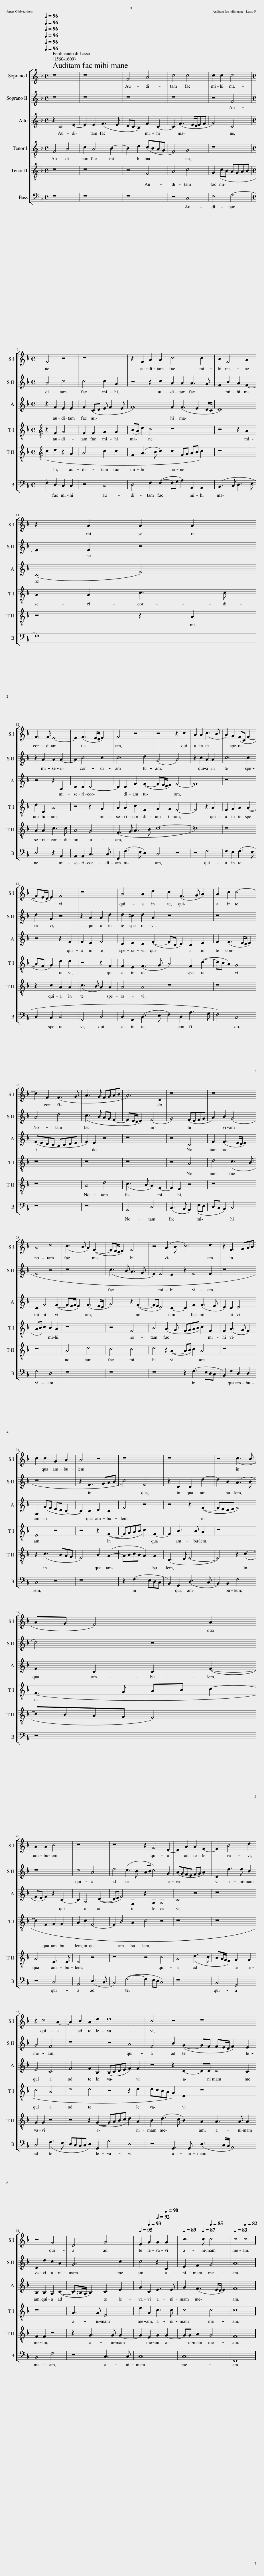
X:1
%%score [ 1 2 3 4 5 6 ]
L:1/8
Q:1/4=96
M:4/4
I:linebreak $
K:F
V:1 treble
V:2 treble
V:3 treble
V:4 treble-8
V:5 treble-8
V:6 bass
V:1
 z8 | z8 | F4 A4 | c4 c4 | c2 c2 c4 |$ %5
[M:4/4] F4 z4 | z8 | z2 F2 A2 A2 | c6 c2 | B2 F4 A2 |$ %10
 z2 A2 A2 A2 |$ F3 F E4- | E2 (F3 E/D/ E2) | F4 z4 | z4 z2 c2 | %15
 A2 A2 (c3 B | A2) G2 (FC F2- |$ FE/D/ E2) F4 | z8 | A4 A2 d2 | %20
 c2 (F3 G A2) | A2 c2 c4- |$ c2 F2 (F3 G | A3 G FGAB | A6) D2 | %25
 z8 | z8 |$ A4 d4 | (c3 B A2) (F2- | FE/D/ E2) F4 | %30
 z4 (A3 B | c6) d2 | z2 F3 GAB |$ c2 c2 G2 A2 | A4 z4 | %35
 z8 | z8 | z4 (c3 B |$ AG F4) A2 |$ A2 A2 c4 | %40
 z8 | z8 | z2 G4 E2- | E2 A2 A2 F2- | F2 B4 d2 |$ %45
 z2 c4 A2- | A2 B2 A2 d2 | d8 | B4 z4 | z8 |$ %50
 z4 F4 | D4 G4 |[Q:1/4=95] E2[Q:1/4=93] G2[Q:1/4=92] G2[Q:1/4=90] G2 |[Q:1/4=89] c3[Q:1/4=87] c[Q:1/4=85] c4 |[Q:1/4=83] c4[Q:1/4=82] c4 |] %55
V:2
 z8 | z8 | z8 | z8 | z4 F4 |$ %5
[M:4/4] A4 c4 | c4 c2 G2 | z4 z2 c2 | A2 A2 A3 G | F2 B2 A2 F2- |$ %10
 F2 F2 z4 |$ z2 A2 A2 A2- | A2 c4 c2 | c6 d2 | (G4 A4) | %15
 z2 c2 A2 A2 | c6 c2 |$ d2 G2 z4 | z2 A2 A2 d2 | d2 ^c2 d2 A2 | %20
 z8 | z8 |$ A4 d4 | (c3 B AG F2- | FE/D/ E2) (F4 | %25
 G4) (FEFG | A2) B2 (G4 |$ F4 z4 | z8 | (c3 B A3 G | %30
 F2) F4 E2 | z2 F4 F2 | z8 |$ z8 | z2 F3 GAB | %35
 c4) F4 | z2 D2 D2 d2- | d2 B2 (A3 B |$ c4) z4 |$ z8 | %40
 c4 A4 | d4 (c3 B | AB c4) G2 | (AGFE FG A2) | D2 d3 d B2 |$ %45
 G4 F4 | z8 | z4 A4 | F4 B2 (G2- | GF FE/D/ F2) E2 |$ %50
 D2 d2 c2 A2 | G6 c2 | c4 z2 C2 | E2 F2 G4 | A8 |] %55
V:3
 z2 C4 E2- | E2 E2 (F3 E | DC B,2) F2 C2- | C2 (F3 E/D/EF | G4) C4 |$ %5
[M:4/4] z2 F2 E2 E2 | F2 (CD E F2 E | F8) | F2 (F3 E2 D/C/ | D8) |$ %10
 (C4 F4) |$ z4 z2 A,2 | C2 C2 C4- | C2 C2 F2 (F2- | FE/D/ E2) F4- | %15
 F8 | z8 |$ z4 z2 F2 | F2 E2 F4 | D2 E2 D2 (F2- | %20
 FC D2) C2 E2 | F2 (F3 E/D/ E2) |$ (FEDC B,CDE | F2) E2 z4 | z8 | %25
 z4 C4 | F2 (F3 E/D/ E2) |$ C2 F4 (F2- | FE/F/ E2) (F3 E/D/ | G4) z2 (F2- | %30
 FE D4) C2- | C2 F2 (F3 E | D2) C2 D4 |$ G,2 (GF ED C2- | C2) C2 D2 C2 | %35
 F4 z4 | z4 z2 (F2- | FEDE F4) |$ F2 C2 C2 (F2- |$ FE F2) z2 C2- | %40
 C2 A,4 (D2- | DE F4) F,2 | z2 G,2 G,4 | C4 z4 | z8 |$ %45
 E4 C4 | F4 F2 B,2 | (B,CDE F2) F2 | z4 z2 D2- | DD D4 C2 |$ %50
 B,2 B,2 A,2 (C2- | C=B,/A,/ B,2) C2 E2 | G2 C2 E3 E | G2 (F3 E/D/ E2) | F8 |] %55
V:4
 F4 A4 | c2 A4 B2- | B2 d2 (cBAG | F4) G4 | z8 |$ %5
[M:4/4][K:treble-8] z2 F2 G4 | F2 F2 G2 G2 | (BA d2) c4 | z8 | z4 z2 A2 |$ %10
 A2 A2 c3 c |$ d2 D2 A4 | z4 z2 G2 | A2 A2 c2 F2 | G2 G2 F4- | %15
 F4 z2 A2 | F2 G2 A2 (A2- |$ AF G2) d2 d2 | z4 z2 F2 | F2 E2 (F3 G | %20
 A4) F2 (c2- | cB A2) G4 |$ z8 | z8 | z8 | %25
 z4 A4 | d4 (c3 B |$ AB c2) B2 A2 | z8 | z4 F4 | %30
 B4 (A3 G | FGAB c2) F2 | F2 (A3 G F2) |$ E4 z4 | z4 z2 (F2- | %35
 FGAB c2) F2- | F2 B3 B A2 | z8 |$ (F3 G AB c2- |$ c2 F2 G2 G2 | %40
 A2 c2 F4- | F2 B4 A2 | c4 z4 | z8 | z8 |$ %45
 c4 A4 | d4 d4 | z4 z2 d2 | dcBA G2) D2 | z8 |$ %50
 z8 | G3 G E4 | e2 G2 c3 c | c4 c4 | c8 |] %55
V:5
 z8 | z8 | z4 F4 | A4 c4 | G2 (cB AGAB |$ %5
[M:4/4][K:treble-8] c2 d2 z2 G2 | A4 c2 c2 | F2 (A3 B c2) | c2 FG AB c2) | z8 |$ %10
 z4 z2 A2 |$ A2 A2 c3 c | A4 G4 | (F3 G A3 B | c8- | %15
 c8) | z8 |$ z2 c2 A2 A2 | (c3 B A2) A2 | A4 A4 | %20
 z8 | z8 |$ z8 | A4 d4 | (c3 B A2) F2- | %25
 F2 E2 z4 | z8 |$ z8 | A4 d4 | c4 c4 | %30
 d4 z2 (A2- | AB c2) A4 | z8 |$ z2 (c3 BAG | F4) B2 (A2- | %35
 ABcB A2) A2 | (D3 E F4- | F4) z2 (c2- |$ cBAG F4) |$ A4 E3 E | %40
 E4 z4 | z8 | z4 c4 | A4 (d3 c | BA/G/ F2) G2 G2 |$ %45
 G2 G2 z4 | z4 z2 (G2- | GABc d2) A2 | B2 (d3 c B2) | A2 A3 A A2 |$ %50
 F2 F2 z4 | z2 G3 G G2- | G2 E2 G2 G2- | GG A2 G4 | F8 |] %55
V:6
 z8 | z8 | z8 | z4 C,4 | E,4 F,4- |$ %5
[M:4/4] F,2 D,2 C,2 C,2 | z4 C,4 | D,4 F,2 (F,2- | F,G, A,2) A,,2 A,,2 | (B,,3 C, D,3 E, |$ %10
 F,8) |$ D,4 z2 A,,2 | A,,2 A,,2 C,3 C, | F,,2 (F,3 E, D,2) | C,4 z4 | %15
 z4 F,4 | F,2 E,2 (F,3 E, |$ D,2 C,2 D,4 | A,,4 D,4 | D,2 A,,2 (D,3 E, | %20
 F,2) D,2 A,3 G, | F,4) C,4 |$ z8 | z8 | A,,4 D,4 | %25
 (C,3 B,, A,,2) (F,E, | D,C, B,,2) C,4 |$ F,4 D,4 | z8 | z8 | %30
 z8 | z2 (F,3 E,D,C, | B,,2) F,2 D,2 D,2 |$ C,4 z4 | z8 | %35
 z2 (F,3 E,D,C, | B,,2) G,,2 (D,3 C, | B,,2) B,,2 F,4 |$ z8 |$ z4 C,4 | %40
 A,,4 (D,3 C, | B,,4) (F,4- | F,2 E,D, C,4) | z8 | B,,4 G,,4 |$ %45
 C,4 (F,3 E, | D,C,B,,C, D,2) G,,2 | G,4 D,4 | z4 G,,3 G,, | (D,3 C,/B,,/ A,,4) |$ %50
 B,,4 F,4 | z4 C,3 C, | C,8 | C,8 | F,,8 |] %55
